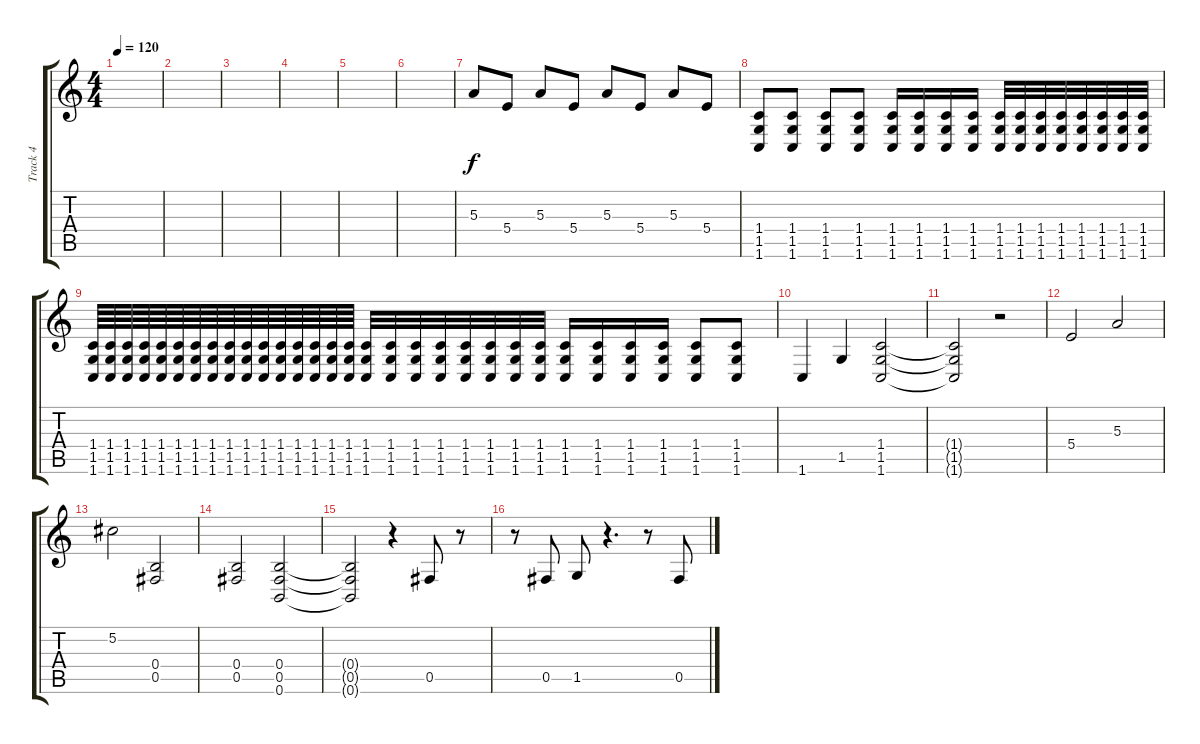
\track ("Track 4" "Track 4") {instrument overdrivenguitar}
\staff {score tabs}
\tuning (Db4 Ab3 E3 B2 Gb2 B1) {hide}
\ts (4 4)
\tempo 120
\clef g2
\ks c
|
|
|
|
|
|
5.3.8 5.4.8 5.3.8 5.4.8 5.3.8 5.4.8 5.3.8 5.4.8 |
(1.4 1.5 1.6).8 (1.4 1.5 1.6).8 (1.4 1.5 1.6).8 (1.4 1.5 1.6).8 (1.4 1.5 1.6).16 (1.4 1.5 1.6).16 (1.4 1.5 1.6).16 (1.4 1.5 1.6).16 (1.4 1.5 1.6).32 (1.4 1.5 1.6).32 (1.4 1.5 1.6).32 (1.4 1.5 1.6).32 (1.4 1.5 1.6).32 (1.4 1.5 1.6).32 (1.4 1.5 1.6).32 (1.4 1.5 1.6).32 |
(1.4 1.5 1.6).64 (1.4 1.5 1.6).64 (1.4 1.5 1.6).64 (1.4 1.5 1.6).64 (1.4 1.5 1.6).64 (1.4 1.5 1.6).64 (1.4 1.5 1.6).64 (1.4 1.5 1.6).64 (1.4 1.5 1.6).64 (1.4 1.5 1.6).64 (1.4 1.5 1.6).64 (1.4 1.5 1.6).64 (1.4 1.5 1.6).64 (1.4 1.5 1.6).64 (1.4 1.5 1.6).64 (1.4 1.5 1.6).64 (1.4 1.5 1.6).32 (1.4 1.5 1.6).32 (1.4 1.5 1.6).32 (1.4 1.5 1.6).32 (1.4 1.5 1.6).32 (1.4 1.5 1.6).32 (1.4 1.5 1.6).32 (1.4 1.5 1.6).32 (1.4 1.5 1.6).16 (1.4 1.5 1.6).16 (1.4 1.5 1.6).16 (1.4 1.5 1.6).16 (1.4 1.5 1.6).8 (1.4 1.5 1.6).8 |
1.6.4 1.5.4 (1.4 1.5 1.6).2 |
(1.4{t} 1.5{t} 1.6{t}).2 r.2 |
5.4.2 5.3.2 |
5.2.2 (0.4 0.5).2 |
(0.4 0.5).2 (0.4 0.5 0.6).2 |
(0.4{t} 0.5{t} 0.6{t}).2 r.4 0.5.8 r.8 |
r.8 0.5.8 1.5.8 r.4{d} r.8 0.5.8
